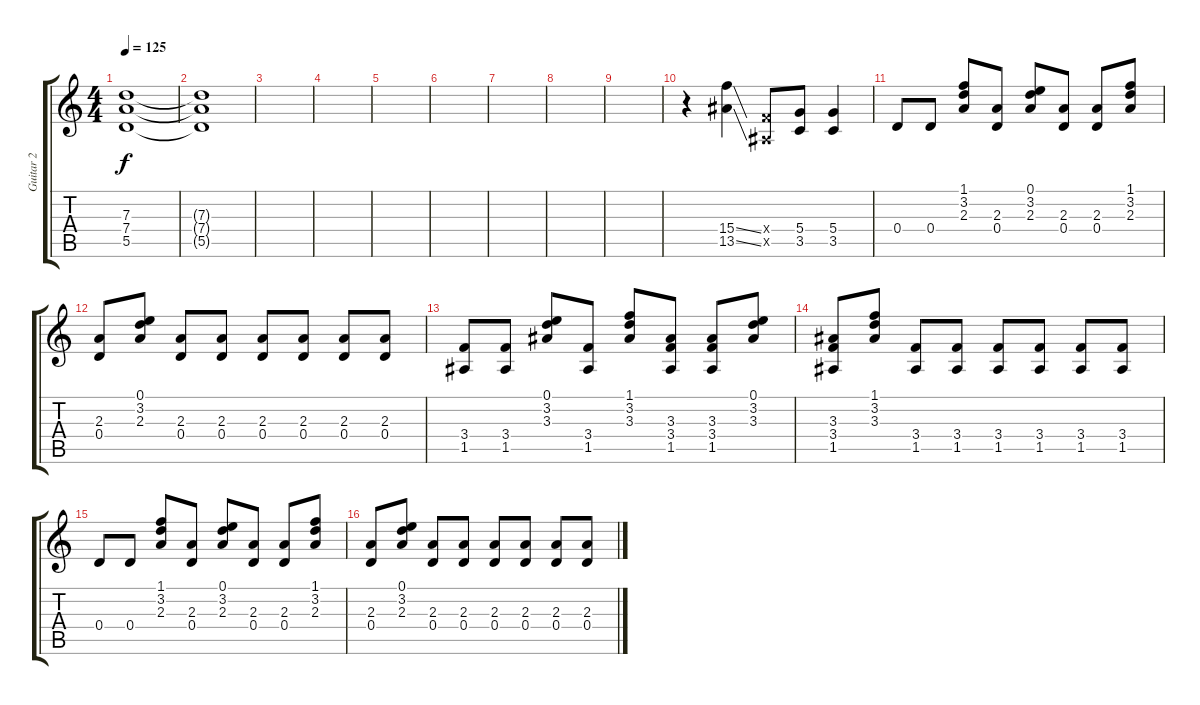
\track ("Guitar 2" "Guitar 2") {instrument distortionguitar}
\staff {score tabs}
\tuning (E4 B3 G3 D3 A2 E2) {hide}
\ts (4 4)
\tempo 125
\clef g2
\ks c
(7.3 7.4 5.5).1{dy f} |
(7.3{t} 7.4{t} 5.5{t}).1 |
|
|
|
|
|
|
|
r.4 (15.4{ss} 13.5{ss}).4 (3.4{x} 1.5{x}).8 (5.4 3.5).8 (5.4 3.5).4 |
0.4.8 0.4.8 (1.1 3.2 2.3).8 (2.3 0.4).8 (0.1 3.2 2.3).8 (2.3 0.4).8 (2.3 0.4).8 (1.1 3.2 2.3).8 |
(2.3 0.4).8 (0.1 3.2 2.3).8 (2.3 0.4).8 (2.3 0.4).8 (2.3 0.4).8 (2.3 0.4).8 (2.3 0.4).8 (2.3 0.4).8 |
(3.4 1.5).8 (3.4 1.5).8 (0.1 3.2 3.3).8 (3.4 1.5).8 (1.1 3.2 3.3).8 (3.3 3.4 1.5).8 (3.3 3.4 1.5).8 (0.1 3.2 3.3).8 |
(3.3 3.4 1.5).8 (1.1 3.2 3.3).8 (3.4 1.5).8 (3.4 1.5).8 (3.4 1.5).8 (3.4 1.5).8 (3.4 1.5).8 (3.4 1.5).8 |
0.4.8 0.4.8 (1.1 3.2 2.3).8 (2.3 0.4).8 (0.1 3.2 2.3).8 (2.3 0.4).8 (2.3 0.4).8 (1.1 3.2 2.3).8 |
(2.3 0.4).8 (0.1 3.2 2.3).8 (2.3 0.4).8 (2.3 0.4).8 (2.3 0.4).8 (2.3 0.4).8 (2.3 0.4).8 (2.3 0.4).8
